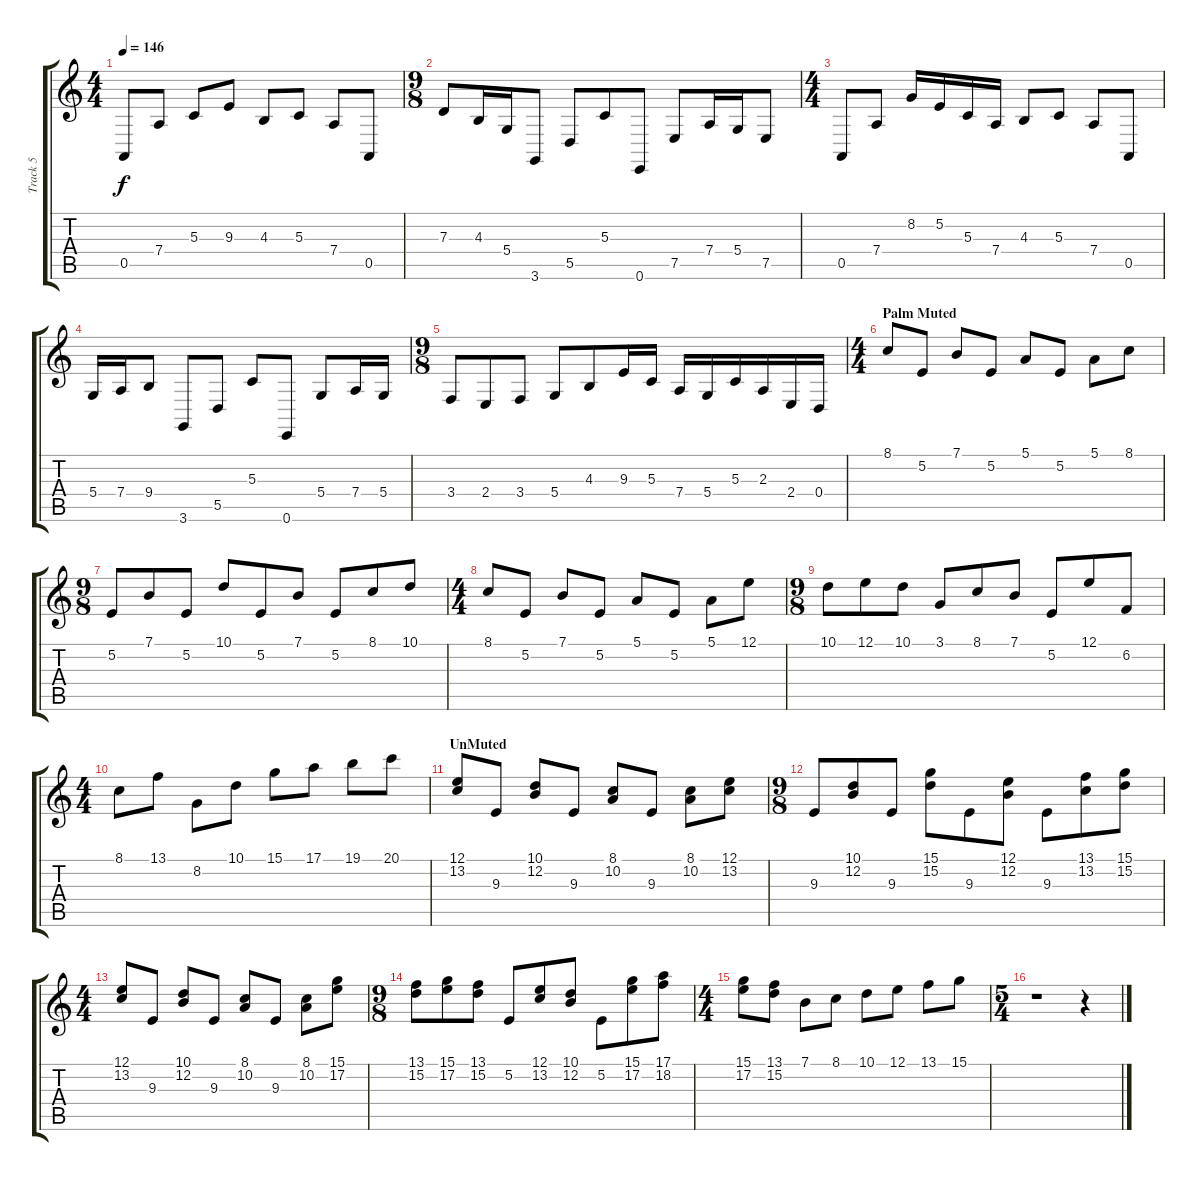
\track ("Track 5" "Track 5") {instrument lead1square}
\staff {score tabs}
\tuning (E4 B3 G3 D3 A2 E2) {hide}
\ts (4 4)
\tempo 146
\clef g2
\ks c
0.5.8{dy f} 7.4.8 5.3.8 9.3.8 4.3.8 5.3.8 7.4.8 0.5.8 |
\ts (9 8)
7.3.8 4.3.16 5.4.16 3.6.8 5.5.8 5.3.8 0.6.8 7.5.8 7.4.16 5.4.16 7.5.8 |
\ts (4 4)
0.5.8 7.4.8 8.2.16 5.2.16 5.3.16 7.4.16 4.3.8 5.3.8 7.4.8 0.5.8 |
5.4.16 7.4.16 9.4.8 3.6.8 5.5.8 5.3.8 0.6.8 5.4.8 7.4.16 5.4.16 |
\ts (9 8)
3.4.8 2.4.8 3.4.8 5.4.8 4.3.8 9.3.16 5.3.16 7.4.16 5.4.16 5.3.16 2.3.16 2.4.16 0.4.16 |
\ts (4 4)
\section ("" "Palm Muted")
8.1.8 5.2.8 7.1.8 5.2.8 5.1.8 5.2.8 5.1.8 8.1.8 |
\ts (9 8)
5.2.8 7.1.8 5.2.8 10.1.8 5.2.8 7.1.8 5.2.8 8.1.8 10.1.8 |
\ts (4 4)
8.1.8 5.2.8 7.1.8 5.2.8 5.1.8 5.2.8 5.1.8 12.1.8 |
\ts (9 8)
10.1.8 12.1.8 10.1.8 3.1.8 8.1.8 7.1.8 5.2.8 12.1.8 6.2.8 |
\ts (4 4)
8.1.8 13.1.8 8.2.8 10.1.8 15.1.8 17.1.8 19.1.8 20.1.8 |
\section ("" "UnMuted")
(12.1 13.2).8 9.3.8 (10.1 12.2).8 9.3.8 (8.1 10.2).8 9.3.8 (8.1 10.2).8 (12.1 13.2).8 |
\ts (9 8)
9.3.8 (10.1 12.2).8 9.3.8 (15.1 15.2).8 9.3.8 (12.1 12.2).8 9.3.8 (13.1 13.2).8 (15.1 15.2).8 |
\ts (4 4)
(12.1 13.2).8 9.3.8 (10.1 12.2).8 9.3.8 (8.1 10.2).8 9.3.8 (8.1 10.2).8 (15.1 17.2).8 |
\ts (9 8)
(13.1 15.2).8 (15.1 17.2).8 (13.1 15.2).8 5.2.8 (12.1 13.2).8 (10.1 12.2).8 5.2.8 (15.1 17.2).8 (17.1 18.2).8 |
\ts (4 4)
(15.1 17.2).8 (13.1 15.2).8 7.1.8 8.1.8 10.1.8 12.1.8 13.1.8 15.1.8 |
\ts (5 4)
r.1 r.4
